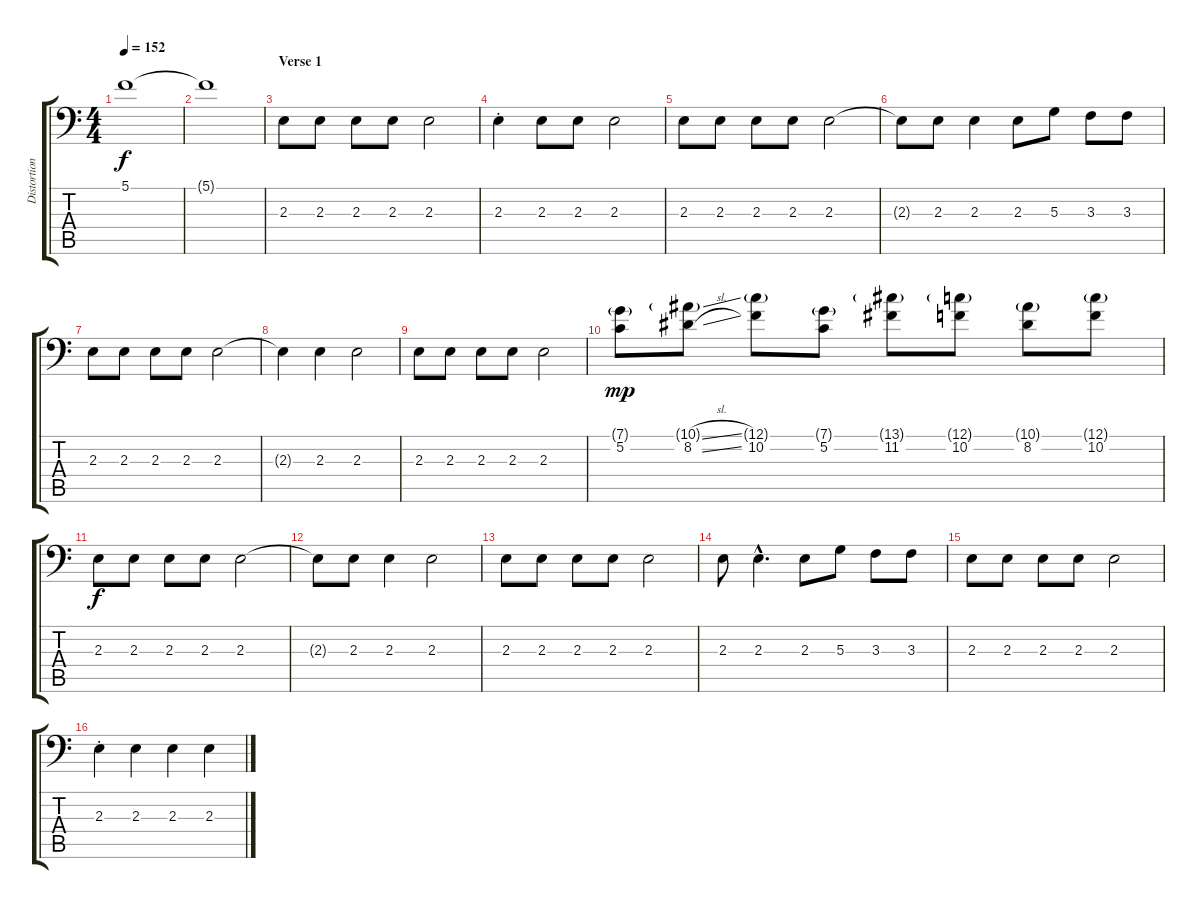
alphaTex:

\track ("Distortion Effect 2" "Distortion") {instrument distortionguitar}
\staff {score tabs}
\tuning (C3 G2 D2 A1 E1 B0) {hide}
\ts (4 4)
\tempo 152
\clef f4
\ks c
5.1{t}.1{dy f} |
5.1{t}.1 |
\section ("" "Verse 1")
2.3.8 2.3.8 2.3.8 2.3.8 2.3.2 |
2.3{st}.4 2.3.8 2.3.8 2.3.2 |
2.3.8 2.3.8 2.3.8 2.3.8 2.3.2 |
2.3{t}.8 2.3.8 2.3.4 2.3.8 5.3.8 3.3.8 3.3.8 |
2.3.8 2.3.8 2.3.8 2.3.8 2.3.2 |
2.3{t}.4 2.3.4 2.3.2 |
2.3.8 2.3.8 2.3.8 2.3.8 2.3.2 |
(7.1{g} 5.2).8{dy mp} (10.1{sl g} 8.2{sl}).8 (12.1{g} 10.2).8 (7.1{g} 5.2).8 (13.1{g} 11.2).8 (12.1{g} 10.2).8 (10.1{g} 8.2).8 (12.1{g} 10.2).8 |
2.3.8{dy f} 2.3.8 2.3.8 2.3.8 2.3.2 |
2.3{t}.8 2.3.8 2.3.4 2.3.2 |
2.3.8 2.3.8 2.3.8 2.3.8 2.3.2 |
2.3.8 2.3{hac}.4{d} 2.3.8 5.3.8 3.3.8 3.3.8 |
2.3.8 2.3.8 2.3.8 2.3.8 2.3.2 |
2.3{st}.4 2.3.4 2.3.4 2.3.4
